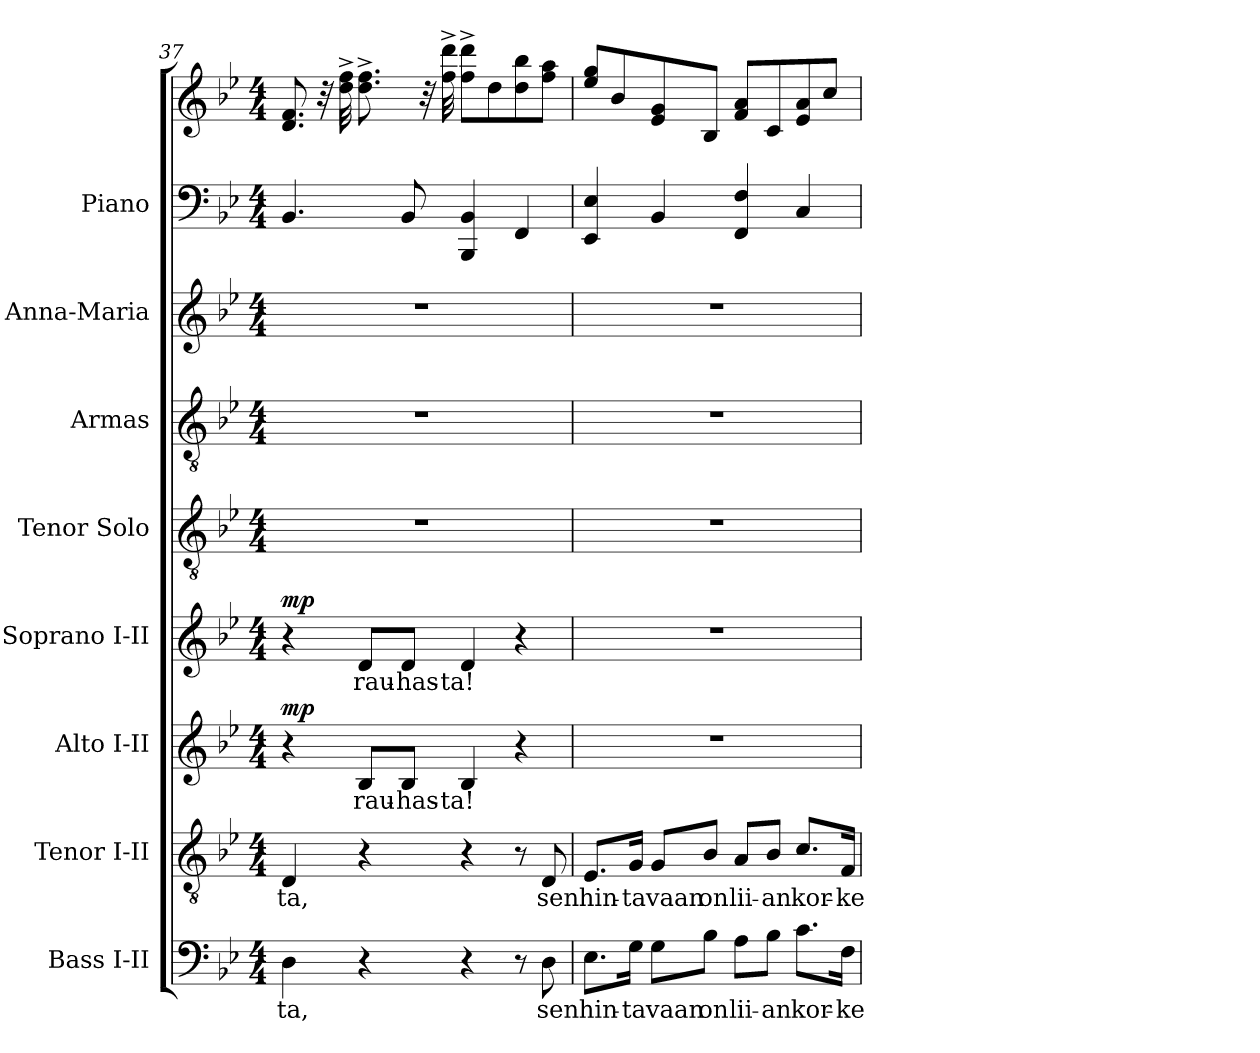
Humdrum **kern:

**kern	**text	**kern	**text	**kern	**text	**dynam	**kern	**text	**dynam	**kern	**kern	**kern	**kern	**kern
*part8	*part8	*part7	*part7	*part6	*part6	*part6	*part5	*part5	*part5	*part4	*part3	*part2	*part1	*part1
*staff9	*staff9	*staff8	*staff8	*staff7	*staff7	*staff7	*staff6	*staff6	*staff6	*staff5	*staff4	*staff3	*staff2	*staff1
*I"Bass I-II	*	*I"Tenor I-II	*	*I"Alto I-II	*	*	*I"Soprano I-II	*	*	*I"Tenor Solo	*I"Armas	*I"Anna-Maria	*I"Piano	*
*I'B.	*	*I'T.	*	*I'A.	*	*	*I'S.	*	*	*I'T. Solo	*I'Armas	*I'A-M	*I'Pno.	*
*clefF4	*	*clefGv2	*	*clefG2	*	*	*clefG2	*	*	*clefGv2	*clefGv2	*clefG2	*clefF4	*clefG2
*	*	*ITrd7c12	*	*	*	*	*	*	*	*ITrd7c12	*ITrd7c12	*	*	*
*k[b-e-]	*	*k[b-e-]	*	*k[b-e-]	*	*	*k[b-e-]	*	*	*k[b-e-]	*k[b-e-]	*k[b-e-]	*k[b-e-]	*k[b-e-]
*B-:	*	*B-:	*	*B-:	*	*	*B-:	*	*	*B-:	*B-:	*B-:	*B-:	*B-:
*M4/4	*	*M4/4	*	*M4/4	*	*	*M4/4	*	*	*M4/4	*M4/4	*M4/4	*M4/4	*M4/4
=37	=37	=37	=37	=37	=37	=37	=37	=37	=37	=37	=37	=37	=37	=37
!	!LO:LY:b:color=#000000	!	!	!	!	!	!	!	!	!	!	!	!	!
!	!	!	!LO:LY:b:color=#000000	!	!	!	!	!	!	!	!	!	!	!
4Di\	-ta,	4DDi/	-ta,	4r	.	mp	4r	.	mp	1r	1r	1r	4.BB-i/	8.di/ 8.fi
.	.	.	.	.	.	.	.	.	.	.	.	.	.	32r
.	.	.	.	.	.	.	.	.	.	.	.	.	.	32ddi\^ 32ffi^
!	!	!	!	!	!LO:LY:b:color=#000000	!	!	!	!	!	!	!	!	!
!	!	!	!	!	!	!	!	!LO:LY:b:color=#000000	!	!	!	!	!	!
4r	.	4r	.	8B-i/L	rau-	.	8di/L	rau-	.	.	.	.	.	8.ddi\^ 8.ffi^
!	!	!	!	!	!LO:LY:b:color=#000000	!	!	!	!	!	!	!	!	!
!	!	!	!	!	!	!	!	!LO:LY:b:color=#000000	!	!	!	!	!	!
.	.	.	.	8B-i/J	-has-	.	8di/J	-has-	.	.	.	.	8BB-i/	.
.	.	.	.	.	.	.	.	.	.	.	.	.	.	32r
.	.	.	.	.	.	.	.	.	.	.	.	.	.	32ffi\^ 32dddi^
!	!	!	!	!	!LO:LY:b:color=#000000	!	!	!	!	!	!	!	!	!
!	!	!	!	!	!	!	!	!LO:LY:b:color=#000000	!	!	!	!	!	!
4r	.	4r	.	4B-i/	-ta!	.	4di/	-ta!	.	.	.	.	4BBB-i/ 4BB-i	8ffi\^ 8dddi^L
.	.	.	.	.	.	.	.	.	.	.	.	.	.	8ddi\
8r	.	8r	.	4r	.	.	4r	.	.	.	.	.	4FFi/	8ddi\ 8bb-i
!	!LO:LY:b:color=#000000	!	!	!	!	!	!	!	!	!	!	!	!	!
!	!	!	!LO:LY:b:color=#000000	!	!	!	!	!	!	!	!	!	!	!
8Di\	sen	8DDi/	sen	.	.	.	.	.	.	.	.	.	.	8ffi\ 8aaiJ
=38	=38	=38	=38	=38	=38	=38	=38	=38	=38	=38	=38	=38	=38	=38
!	!LO:LY:b:color=#000000	!	!	!	!	!	!	!	!	!	!	!	!	!
!	!	!	!LO:LY:b:color=#000000	!	!	!	!	!	!	!	!	!	!	!
8.E-i\L	hin-	8.EE-i/L	hin-	1r	.	.	1r	.	.	1r	1r	1r	4EE-i/ 4E-i	8ee-i/ 8ggiL
.	.	.	.	.	.	.	.	.	.	.	.	.	.	8b-i/
!	!LO:LY:b:color=#000000	!	!	!	!	!	!	!	!	!	!	!	!	!
!	!	!	!LO:LY:b:color=#000000	!	!	!	!	!	!	!	!	!	!	!
16Gi\Jk	-ta	16GGi/Jk	-ta	.	.	.	.	.	.	.	.	.	.	.
!	!LO:LY:b:color=#000000	!	!	!	!	!	!	!	!	!	!	!	!	!
!	!	!	!LO:LY:b:color=#000000	!	!	!	!	!	!	!	!	!	!	!
8Gi\L	vaan	8GGi/L	vaan	.	.	.	.	.	.	.	.	.	4BB-i/	8e-i/ 8gi
!	!LO:LY:b:color=#000000	!	!	!	!	!	!	!	!	!	!	!	!	!
!	!	!	!LO:LY:b:color=#000000	!	!	!	!	!	!	!	!	!	!	!
8B-i\J	on	8BB-i/J	on	.	.	.	.	.	.	.	.	.	.	8B-i/J
!	!LO:LY:b:color=#000000	!	!	!	!	!	!	!	!	!	!	!	!	!
!	!	!	!LO:LY:b:color=#000000	!	!	!	!	!	!	!	!	!	!	!
8Ai\L	lii-	8AAi/L	lii-	.	.	.	.	.	.	.	.	.	4FFi/ 4Fi	8fi/ 8aiL
!	!LO:LY:b:color=#000000	!	!	!	!	!	!	!	!	!	!	!	!	!
!	!	!	!LO:LY:b:color=#000000	!	!	!	!	!	!	!	!	!	!	!
8B-i\J	-an	8BB-i/J	-an	.	.	.	.	.	.	.	.	.	.	8ci/
!	!LO:LY:b:color=#000000	!	!	!	!	!	!	!	!	!	!	!	!	!
!	!	!	!LO:LY:b:color=#000000	!	!	!	!	!	!	!	!	!	!	!
8.ci\L	kor-	8.Ci/L	kor-	.	.	.	.	.	.	.	.	.	4Ci/	8e-i/ 8ai
.	.	.	.	.	.	.	.	.	.	.	.	.	.	8cci/J
!	!LO:LY:b:color=#000000	!	!	!	!	!	!	!	!	!	!	!	!	!
!	!	!	!LO:LY:b:color=#000000	!	!	!	!	!	!	!	!	!	!	!
16Fi\Jk	-ke-	16FFi/Jk	-ke-	.	.	.	.	.	.	.	.	.	.	.
=	=	=	=	=	=	=	=	=	=	=	=	=	=	=
*-	*-	*-	*-	*-	*-	*-	*-	*-	*-	*-	*-	*-	*-	*-
